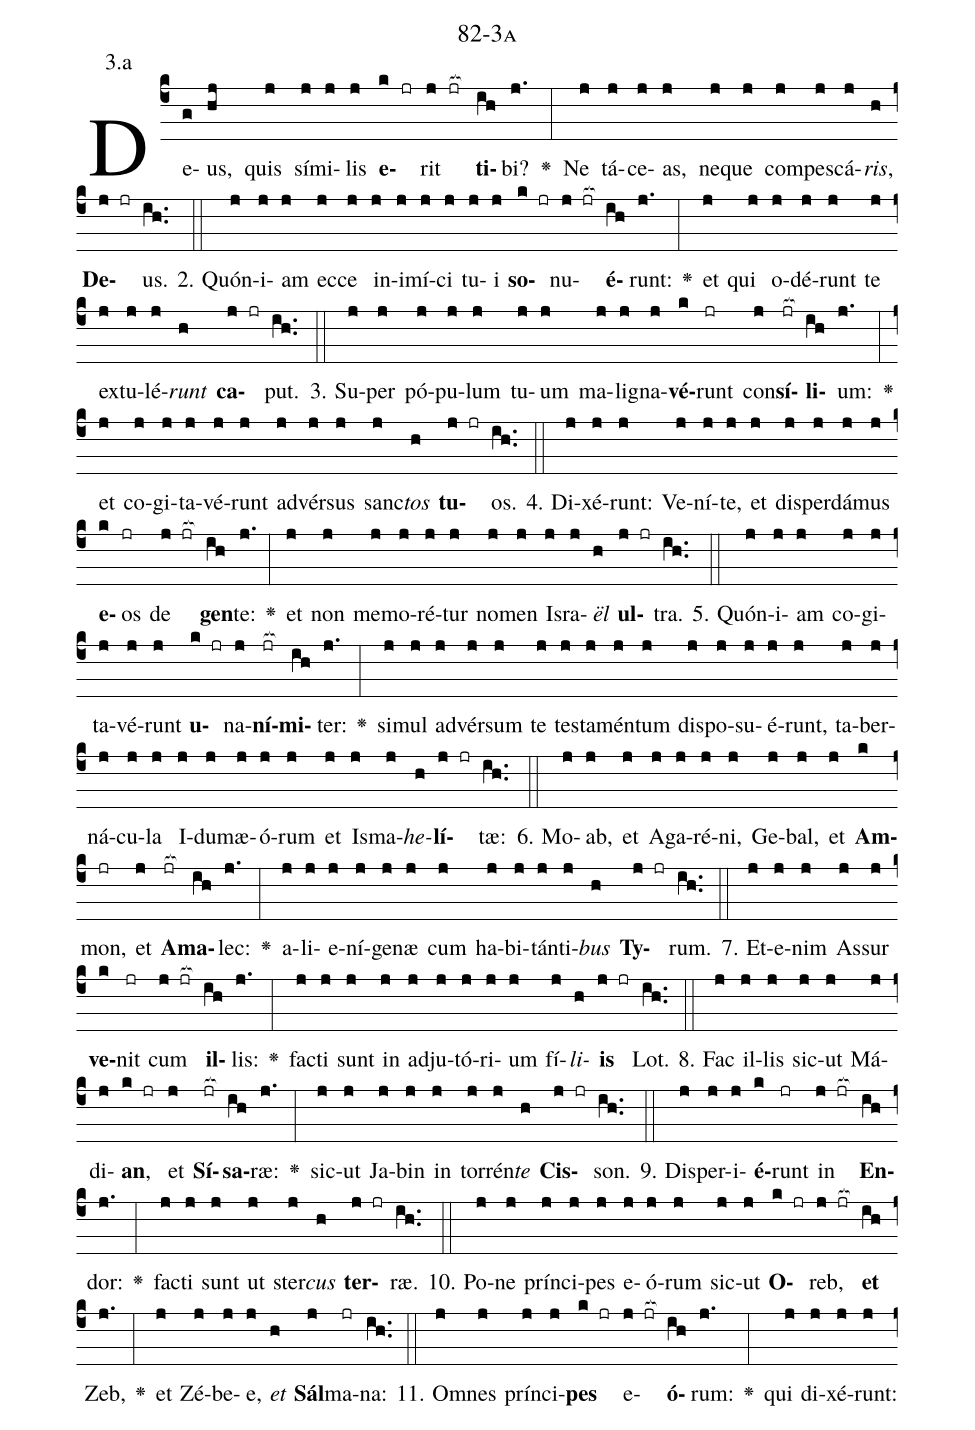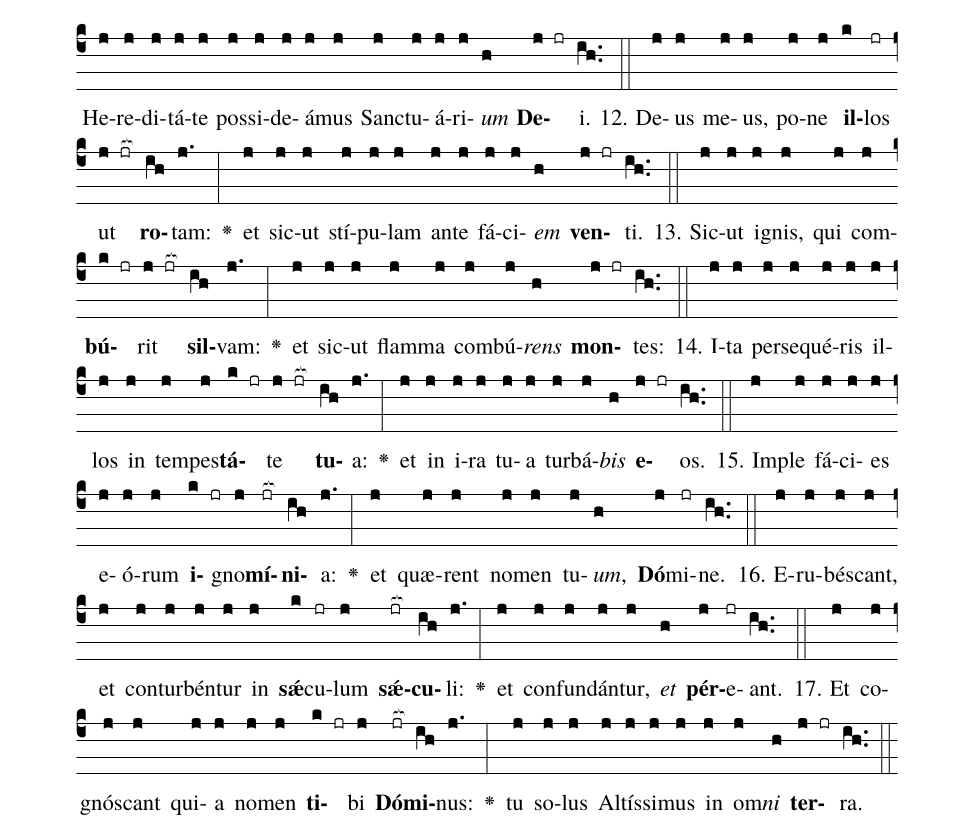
name: 82-3a;
annotation: 3.a;
%%
(c4)De(g)us,(hj) quis(j) sí(j)mi(j)lis(j) <b>e</b>(k jr)rit(j jr[ocb:1{]) <b>ti</b>(ih[ocb:0}])bi?(j.) <v>\greheightstar</v>(:) Ne(j) tá(j)ce(j)as,(j) ne(j)que(j) com(j)pes(j)cá(j)<i>ris</i>,(h) <b>De</b>(j jr)us.(ih..) (::)
2. Quón(j)i(j)am(j) ec(j)ce(j) in(j)i(j)mí(j)ci(j) tu(j)i(j) <b>so</b>(k jr)nu(j jr[ocb:1{])<b>é</b>(ih[ocb:0}])runt:(j.) <v>\greheightstar</v>(:) et(j) qui(j) o(j)dé(j)runt(j) te(j) ex(j)tu(j)lé(j)<i>runt</i>(h) <b>ca</b>(j jr)put.(ih..) (::)
3. Su(j)per(j) pó(j)pu(j)lum(j) tu(j)um(j) ma(j)li(j)gna(j)<b>vé</b>(k)runt(jr) con(j)<b>sí</b>(jr[ocb:1{])<b>li</b>(ih[ocb:0}])um:(j.) <v>\greheightstar</v>(:) et(j) co(j)gi(j)ta(j)vé(j)runt(j) ad(j)vér(j)sus(j) sanc(j)<i>tos</i>(h) <b>tu</b>(j jr)os.(ih..) (::)
4. Di(j)xé(j)runt:(j) Ve(j)ní(j)te,(j) et(j) dis(j)per(j)dá(j)mus(j) <b>e</b>(k)os(jr) de(j jr[ocb:1{]) <b>gen</b>(ih[ocb:0}])te:(j.) <v>\greheightstar</v>(:) et(j) non(j) me(j)mo(j)ré(j)tur(j) no(j)men(j) Is(j)ra(j)<i>ël</i>(h) <b>ul</b>(j jr)tra.(ih..) (::)
5. Quón(j)i(j)am(j) co(j)gi(j)ta(j)vé(j)runt(j) <b>u</b>(k jr)na(j)<b>ní</b>(jr[ocb:1{])<b>mi</b>(ih[ocb:0}])ter:(j.) <v>\greheightstar</v>(:) si(j)mul(j) ad(j)vér(j)sum(j) te(j) tes(j)ta(j)mén(j)tum(j) dis(j)po(j)su(j)é(j)runt,(j) ta(j)ber(j)ná(j)cu(j)la(j) I(j)du(j)mæ(j)ó(j)rum(j) et(j) Is(j)ma(j)<i>he</i>(h)<b>lí</b>(j jr)tæ:(ih..) (::)
6. Mo(j)ab,(j) et(j) A(j)ga(j)ré(j)ni,(j) Ge(j)bal,(j) et(j) <b>Am</b>(k)mon,(jr) et(j) <b>A</b>(jr[ocb:1{])<b>ma</b>(ih[ocb:0}])lec:(j.) <v>\greheightstar</v>(:) a(j)li(j)e(j)ní(j)ge(j)næ(j) cum(j) ha(j)bi(j)tán(j)ti(j)<i>bus</i>(h) <b>Ty</b>(j jr)rum.(ih..) (::)
7. Et(j)e(j)nim(j) As(j)sur(j) <b>ve</b>(k)nit(jr) cum(j jr[ocb:1{]) <b>il</b>(ih[ocb:0}])lis:(j.) <v>\greheightstar</v>(:) fac(j)ti(j) sunt(j) in(j) ad(j)ju(j)tó(j)ri(j)um(j) fí(j)<i>li</i>(h)<b>is</b>(j jr) Lot.(ih..) (::)
8. Fac(j) il(j)lis(j) sic(j)ut(j) Má(j)di(j)<b>an</b>,(k jr) et(j) <b>Sí</b>(jr[ocb:1{])<b>sa</b>(ih[ocb:0}])ræ:(j.) <v>\greheightstar</v>(:) sic(j)ut(j) Ja(j)bin(j) in(j) tor(j)rén(j)<i>te</i>(h) <b>Cis</b>(j jr)son.(ih..) (::)
9. Dis(j)per(j)i(j)<b>é</b>(k)runt(jr) in(j jr[ocb:1{]) <b>En</b>(ih[ocb:0}])dor:(j.) <v>\greheightstar</v>(:) fac(j)ti(j) sunt(j) ut(j) ster(j)<i>cus</i>(h) <b>ter</b>(j jr)ræ.(ih..) (::)
10. Po(j)ne(j) prín(j)ci(j)pes(j) e(j)ó(j)rum(j) sic(j)ut(j) <b>O</b>(k jr)reb,(j jr[ocb:1{]) <b>et</b>(ih[ocb:0}]) Zeb,(j.) <v>\greheightstar</v>(:) et(j) Zé(j)be(j)e,(j) <i>et</i>(h) <b>Sál</b>(j)ma(jr)na:(ih..) (::)
11. Om(j)nes(j) prín(j)ci(j)<b>pes</b>(k jr) e(j jr[ocb:1{])<b>ó</b>(ih[ocb:0}])rum:(j.) <v>\greheightstar</v>(:) qui(j) di(j)xé(j)runt:(j) He(j)re(j)di(j)tá(j)te(j) pos(j)si(j)de(j)á(j)mus(j) Sanc(j)tu(j)á(j)ri(j)<i>um</i>(h) <b>De</b>(j jr)i.(ih..) (::)
12. De(j)us(j) me(j)us,(j) po(j)ne(j) <b>il</b>(k)los(jr) ut(j jr[ocb:1{]) <b>ro</b>(ih[ocb:0}])tam:(j.) <v>\greheightstar</v>(:) et(j) sic(j)ut(j) stí(j)pu(j)lam(j) an(j)te(j) fá(j)ci(j)<i>em</i>(h) <b>ven</b>(j jr)ti.(ih..) (::)
13. Sic(j)ut(j) i(j)gnis,(j) qui(j) com(j)<b>bú</b>(k jr)rit(j jr[ocb:1{]) <b>sil</b>(ih[ocb:0}])vam:(j.) <v>\greheightstar</v>(:) et(j) sic(j)ut(j) flam(j)ma(j) com(j)bú(j)<i>rens</i>(h) <b>mon</b>(j jr)tes:(ih..) (::)
14. I(j)ta(j) per(j)se(j)qué(j)ris(j) il(j)los(j) in(j) tem(j)pes(j)<b>tá</b>(k jr)te(j jr[ocb:1{]) <b>tu</b>(ih[ocb:0}])a:(j.) <v>\greheightstar</v>(:) et(j) in(j) i(j)ra(j) tu(j)a(j) tur(j)bá(j)<i>bis</i>(h) <b>e</b>(j jr)os.(ih..) (::)
15. Im(j)ple(j) fá(j)ci(j)es(j) e(j)ó(j)rum(j) <b>i</b>(k jr)gno(j)<b>mí</b>(jr[ocb:1{])<b>ni</b>(ih[ocb:0}])a:(j.) <v>\greheightstar</v>(:) et(j) quæ(j)rent(j) no(j)men(j) tu(j)<i>um</i>,(h) <b>Dó</b>(j)mi(jr)ne.(ih..) (::)
16. E(j)ru(j)bés(j)cant,(j) et(j) con(j)tur(j)bén(j)tur(j) in(j) <b>sǽ</b>(k)cu(jr)lum(j) <b>sǽ</b>(jr[ocb:1{])<b>cu</b>(ih[ocb:0}])li:(j.) <v>\greheightstar</v>(:) et(j) con(j)fun(j)dán(j)tur,(j) <i>et</i>(h) <b>pér</b>(j)e(jr)ant.(ih..) (::)
17. Et(j) co(j)gnós(j)cant(j) qui(j)a(j) no(j)men(j) <b>ti</b>(k jr)bi(j) <b>Dó</b>(jr[ocb:1{])<b>mi</b>(ih[ocb:0}])nus:(j.) <v>\greheightstar</v>(:) tu(j) so(j)lus(j) Al(j)tís(j)si(j)mus(j) in(j) om(j)<i>ni</i>(h) <b>ter</b>(j jr)ra.(ih..) (::)
